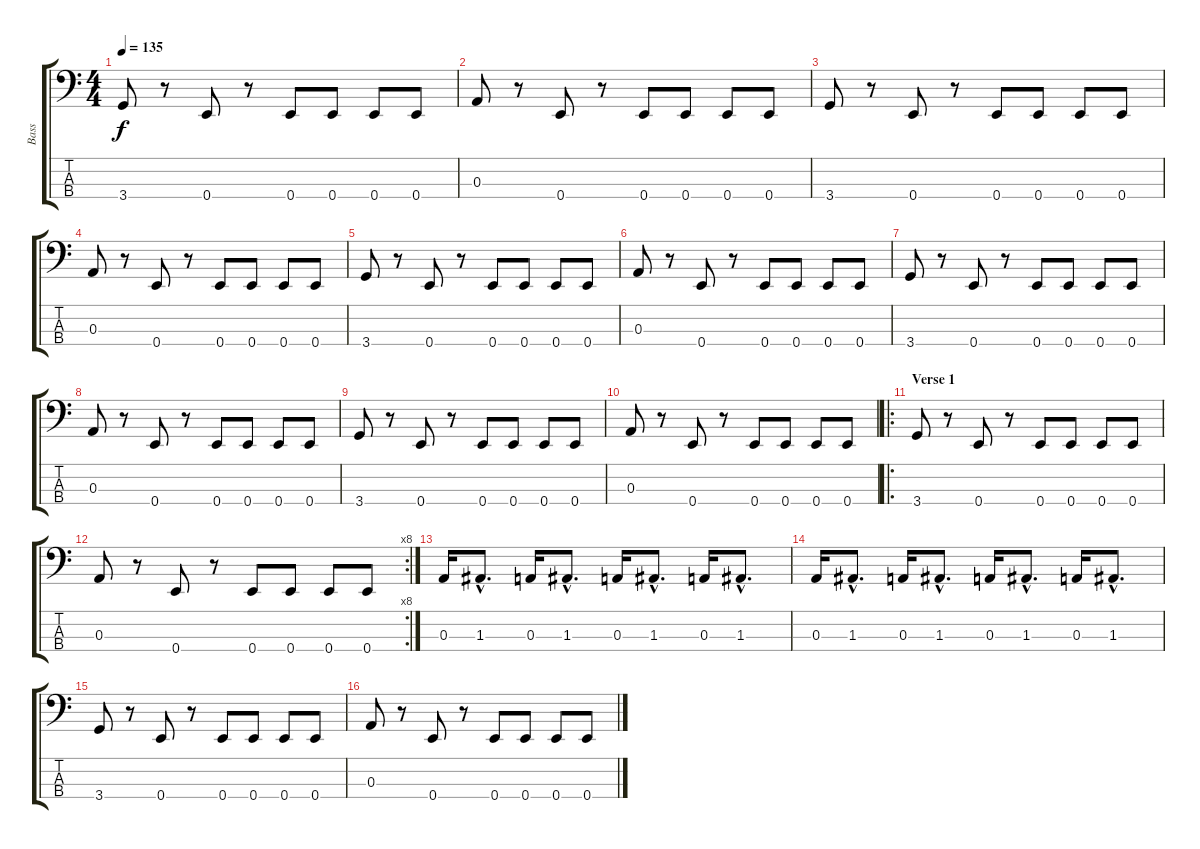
\track ("Bass" "Bass") {instrument electricbassfinger}
\staff {score tabs}
\tuning (G2 D2 A1 E1) {hide}
\ts (4 4)
\tempo 135
\clef f4
\ks c
3.4.8{dy f} r.8 0.4.8 r.8 0.4.8 0.4.8 0.4.8 0.4.8 |
0.3.8 r.8 0.4.8 r.8 0.4.8 0.4.8 0.4.8 0.4.8 |
3.4.8 r.8 0.4.8 r.8 0.4.8 0.4.8 0.4.8 0.4.8 |
0.3.8 r.8 0.4.8 r.8 0.4.8 0.4.8 0.4.8 0.4.8 |
3.4.8 r.8 0.4.8 r.8 0.4.8 0.4.8 0.4.8 0.4.8 |
0.3.8 r.8 0.4.8 r.8 0.4.8 0.4.8 0.4.8 0.4.8 |
3.4.8 r.8 0.4.8 r.8 0.4.8 0.4.8 0.4.8 0.4.8 |
0.3.8 r.8 0.4.8 r.8 0.4.8 0.4.8 0.4.8 0.4.8 |
3.4.8 r.8 0.4.8 r.8 0.4.8 0.4.8 0.4.8 0.4.8 |
0.3.8 r.8 0.4.8 r.8 0.4.8 0.4.8 0.4.8 0.4.8 |
\ro
\section ("" "Verse 1")
3.4.8 r.8 0.4.8 r.8 0.4.8 0.4.8 0.4.8 0.4.8 |
\rc 8
0.3.8 r.8 0.4.8 r.8 0.4.8 0.4.8 0.4.8 0.4.8 |
0.3.16 1.3{hac}.8{d} 0.3.16 1.3{hac}.8{d} 0.3.16 1.3{hac}.8{d} 0.3.16 1.3{hac}.8{d} |
0.3.16 1.3{hac}.8{d} 0.3.16 1.3{hac}.8{d} 0.3.16 1.3{hac}.8{d} 0.3.16 1.3{hac}.8{d} |
3.4.8 r.8 0.4.8 r.8 0.4.8 0.4.8 0.4.8 0.4.8 |
0.3.8 r.8 0.4.8 r.8 0.4.8 0.4.8 0.4.8 0.4.8
